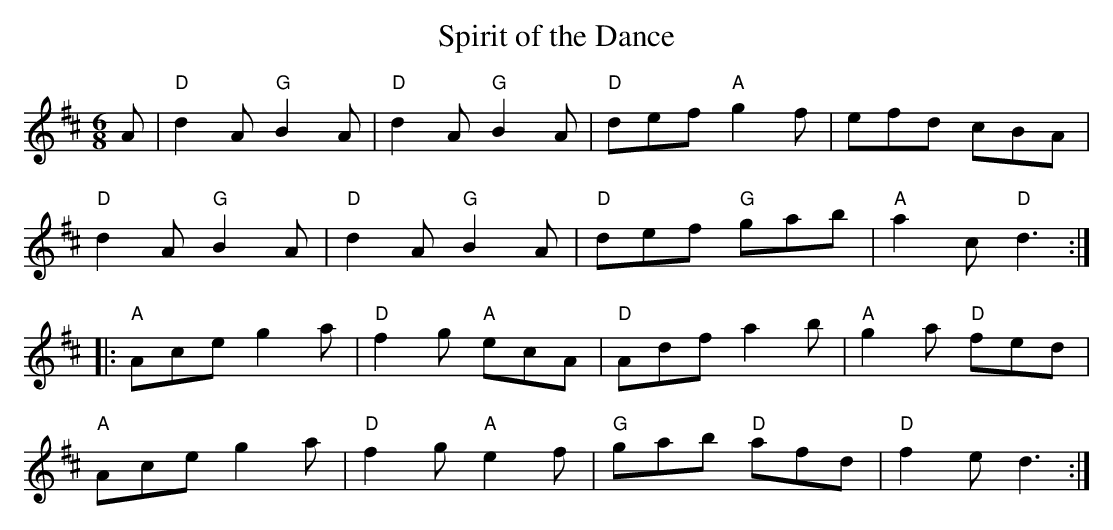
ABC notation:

X:1
T: Spirit of the Dance
M: 6/8
L: 1/8
K: D
A |"D" d2A "G"B2A | "D"d2A "G"B2A | "D"def "A"g2f | efd cBA |
"D"d2A"G"B2A | "D"d2A"G"B2A | "D"def "G"gab | "A"a2c "D"d3 ::
"A"Ace g2a |"D"f2g "A"ecA | "D"Adf a2b | "A"g2a "D"fed |
"A"Ace g2a | "D"f2g "A"e2f | "G"gab "D"afd | "D"f2e d3 :|
